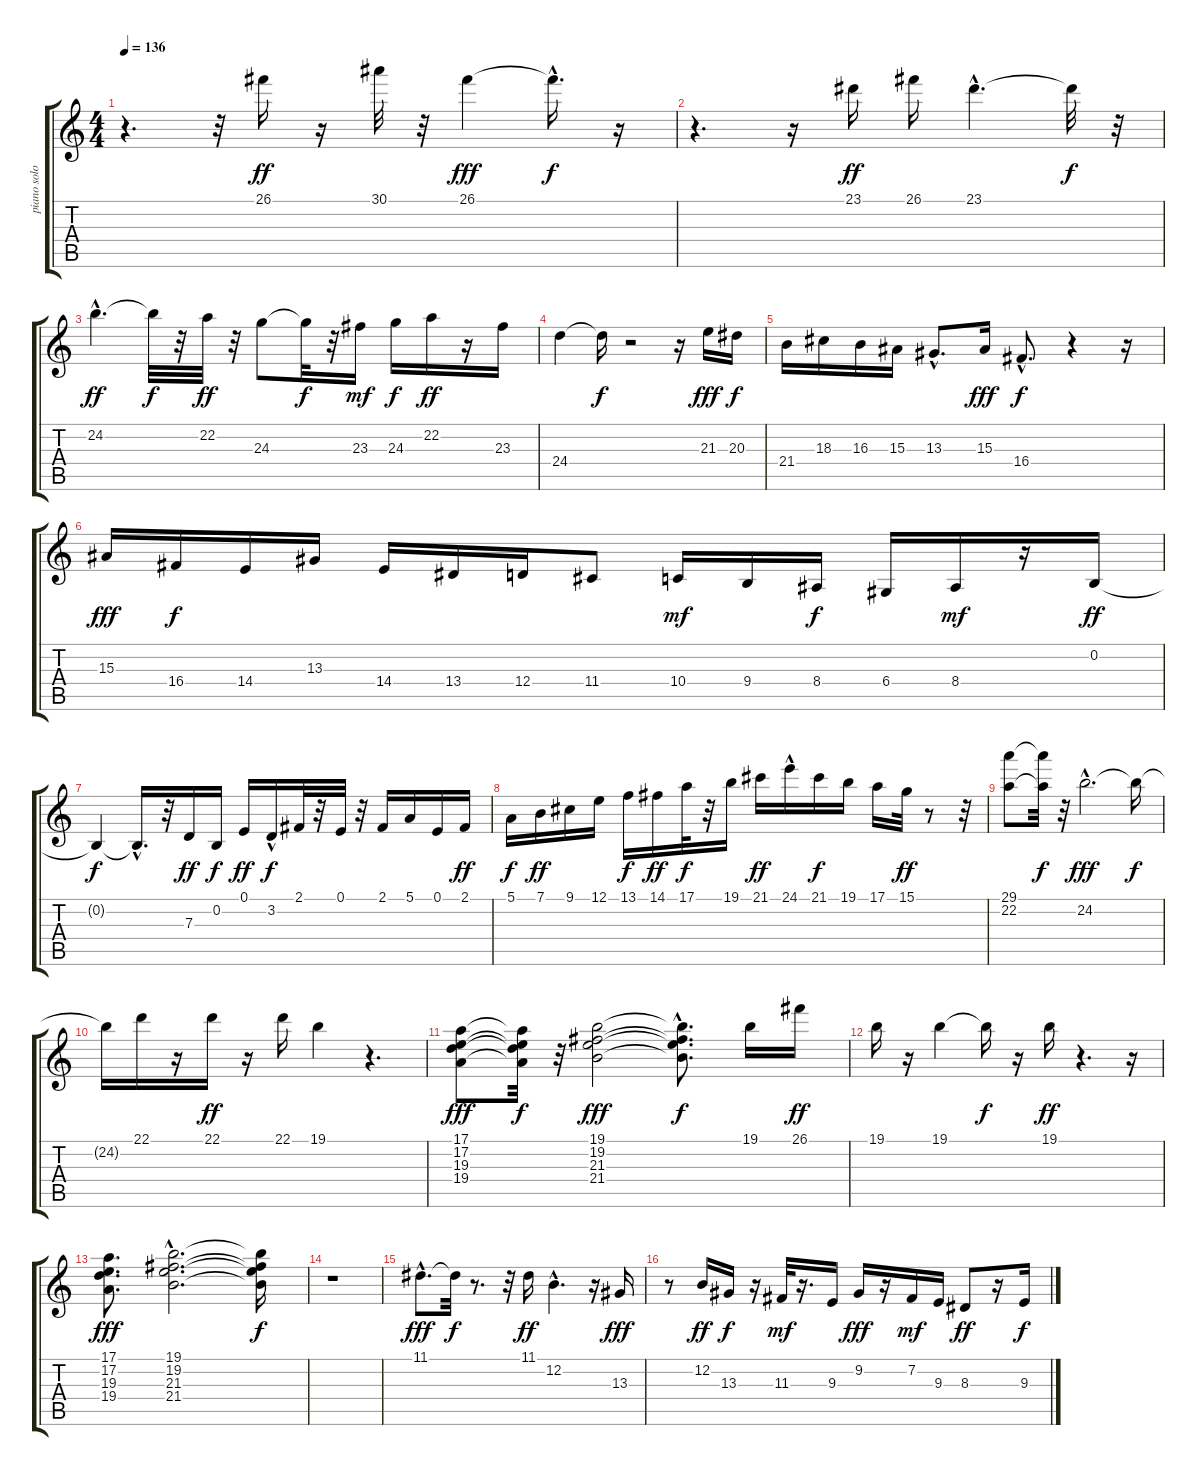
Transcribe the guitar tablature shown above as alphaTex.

\track ("piano solo" "piano solo") {instrument acousticgrandpiano}
\staff {score tabs}
\tuning (E4 B3 G3 D3 A2 E2) {hide}
\ts (4 4)
\tempo 136
\clef g2
\ks c
r.4{d dy f} r.32 26.1.16{dy ff} r.16 30.1.32 r.32 26.1.4{dy fff} 26.1{hac t}.16{d dy f} r.16 |
r.4{d} r.16 23.1.16{dy ff} 26.1.16 23.1{hac}.4{d} 23.1{t}.32{dy f} r.32 |
24.2{hac}.4{d dy ff} 24.2{t}.32{dy f} r.32 22.2.32{dy ff} r.32 24.3.8 24.3{t}.32{dy f} r.32 23.3.16{dy mf} 24.3.16{dy f} 22.2.16{dy ff} r.16 23.3.16 |
24.4.4 24.4{t}.16{dy f} r.2 r.16 21.3.16{dy fff} 20.3.16{dy f} |
21.4.16 18.3.16 16.3.16 15.3.16 13.3{hac}.8{d} 15.3.16{dy fff} 16.4{hac}.8{d dy f} r.4 r.16 |
15.3.16{dy fff} 16.4.16{dy f} 14.4.16 13.3.16 14.4.16 13.4.16 12.4.16 11.4.8 10.4.16{dy mf} 9.4.16 8.4.16{dy f} 6.4.16 8.4.16{dy mf} r.16 0.2.16{dy ff} |
0.2{t}.4{dy f} 0.2{hac t}.16{d} r.32 7.3.16{dy ff} 0.2.16{dy f} 0.1.16{dy ff} 3.2{hac}.16{dy f} 2.1.32 r.32 0.1.32 r.32 2.1.16 5.1.16 0.1.16 2.1.16{dy ff} |
5.1.16{dy f} 7.1.16{dy ff} 9.1.16 12.1.16 13.1.16{dy f} 14.1.16{dy ff} 17.1.32{dy f} r.32 19.1.16 21.1.16{dy ff} 24.1{hac}.16 21.1.16{dy f} 19.1.16 17.1.16 15.1.32{dy ff} r.8 r.32 |
(29.1 22.2).8 (29.1{t} 22.2{t}).32{dy f} r.32 24.2{hac}.2{d dy fff} 24.2{t}.16{dy f} |
24.2{t}.16 22.1.16 r.16 22.1.16{dy ff} r.16 22.1.16 19.1.4 r.4{d} |
(17.1 17.2 19.3 19.4).8{dy fff} (17.1{t} 17.2{t} 19.3{t} 19.4{t}).32{dy f} r.32 (19.1 19.2 21.3 21.4).2{dy fff} (19.1{t} 19.2{hac t} 21.3{hac t} 21.4{hac t}).8{d dy f} 19.1.16 26.1.16{dy ff} |
19.1.16 r.16 19.1.4 19.1{t}.16{dy f} r.16 19.1.16{dy ff} r.4{d} r.16 |
(17.1 17.2 19.3 19.4).8{d dy fff} (19.1{hac} 19.2{hac} 21.3{hac} 21.4{hac}).2{d} (19.1{t} 19.2{t} 21.3{t} 21.4{t}).16{dy f} |
r.1 |
11.1{hac}.8{d dy fff} 11.1{t}.32{dy f} r.8{d} r.32 11.1.16{dy ff} 12.2{hac}.4{d} r.16 13.3.16{dy fff} |
r.8 12.2.16{dy ff} 13.3.16{dy f} r.16 11.3.32{dy mf} r.16{d} 9.3.16 9.2.16{dy fff} r.16 7.2.16{dy mf} 9.3.16 8.3.8{dy ff} r.16 9.3.16{dy f}
